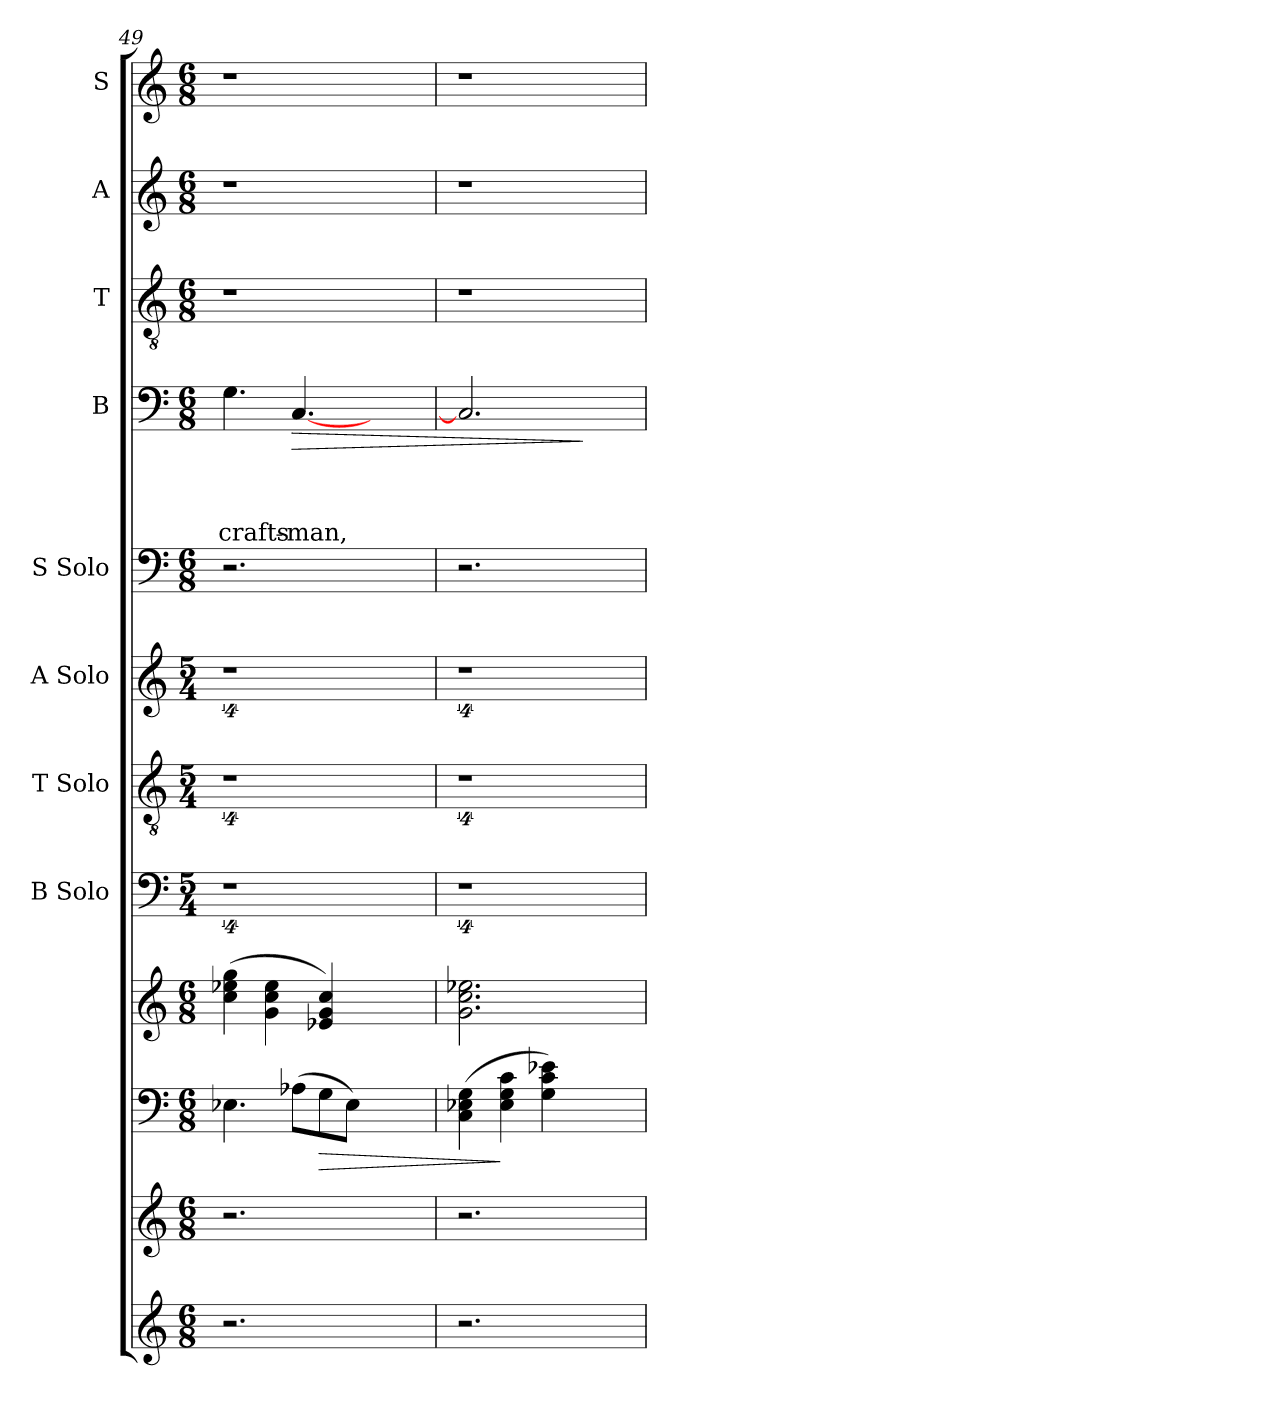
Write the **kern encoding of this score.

**kern	**kern	**kern	**dynam	**kern	**kern	**kern	**kern	**kern	**kern	**text	**text	**text	**text	**dynam	**kern	**kern	**kern
*part12	*part11	*part10	*part10	*part9	*part8	*part7	*part6	*part5	*part4	*part4	*part4	*part4	*part4	*part4	*part3	*part2	*part1
*staff12	*staff11	*staff10	*staff10	*staff9	*staff8	*staff7	*staff6	*staff5	*staff4	*staff4	*staff4	*staff4	*staff4	*staff4	*staff3	*staff2	*staff1
*	*	*	*	*	*I"B Solo	*I"T Solo	*I"A Solo	*I"S Solo	*I"B	*	*	*	*	*	*I"T	*I"A	*I"S
*clefG2	*clefG2	*clefF4	*	*clefG2	*clefF4	*clefGv2	*clefG2	*clefF4	*clefF4	*	*	*	*	*	*clefGv2	*clefG2	*clefG2
*k[]	*k[]	*k[]	*	*k[]	*k[]	*k[]	*k[]	*k[]	*k[]	*	*	*	*	*	*k[]	*k[]	*k[]
*C:	*C:	*C:	*	*C:	*C:	*C:	*C:	*C:	*C:	*	*	*	*	*	*C:	*C:	*C:
*M6/8	*M6/8	*M6/8	*	*M6/8	*M5/4	*M5/4	*M5/4	*M6/8	*M6/8	*	*	*	*	*	*M6/8	*M6/8	*M6/8
=49	=49	=49	=49	=49	=49	=49	=49	=49	=49	=49	=49	=49	=49	=49	=49	=49	=49
!	!	!	!	!	!	!	!	!	!	!	!	!	!LO:LY:b	!	!LO:N:vis=1	!LO:N:vis=1	!LO:N:vis=1
2.r	2.r	4.E-X\	.	(>4cc\ 4ee-X\ 4gg\	4%5r	4%5r	4%5r	2.r	4.G\	.	.	.	crafts-	.	2.r	2.r	2.r
.	.	.	.	4g\ 4cc\ 4ee-\	.	.	.	.	.	.	.	.	.	.	.	.	.
!	!	!	!	!	!	!	!	!	!	!	!	!	!LO:LY:b	!LO:HP:b	!	!	!
.	.	(>8A-X\L	.	.	.	.	.	.	[<4.C/	.	.	.	-man,	>	.	.	.
!	!	!	!LO:HP:b	!	!	!	!	!	!	!	!	!	!	!	!	!	!
.	.	8G\	>	4e-X/ 4g/ 4cc/)	.	.	.	.	.	.	.	.	.	.	.	.	.
.	.	8E-\J)	.	.	.	.	.	.	.	.	.	.	.	.	.	.	.
2ryy	2ryy	2ryy	.	2ryy	.	.	.	2ryy	2ryy	.	.	.	.	.	2ryy	2ryy	2ryy
=50	=50	=50	=50	=50	=50	=50	=50	=50	=50	=50	=50	=50	=50	=50	=50	=50	=50
!	!	!	!	!	!	!	!	!	!	!	!	!	!	!	!LO:N:vis=1	!LO:N:vis=1	!LO:N:vis=1
2.r	2.r	(>4C\ 4E-X\ 4G\	.	2.g\ 2.cc\ 2.ee-X\	4%5r	4%5r	4%5r	2.r	2.C/]	.	.	.	.	.	2.r	2.r	2.r
.	.	4E-\ 4G\ 4c\	]	.	.	.	.	.	.	.	.	.	.	.	.	.	.
.	.	4G\ 4c\ 4e-X\)	.	.	.	.	.	.	.	.	.	.	.	.	.	.	.
2ryy	2ryy	2ryy	.	2ryy	.	.	.	2ryy	2ryy	.	.	.	.	]	2ryy	2ryy	2ryy
=	=	=	=	=	=	=	=	=	=	=	=	=	=	=	=	=	=
*-	*-	*-	*-	*-	*-	*-	*-	*-	*-	*-	*-	*-	*-	*-	*-	*-	*-
